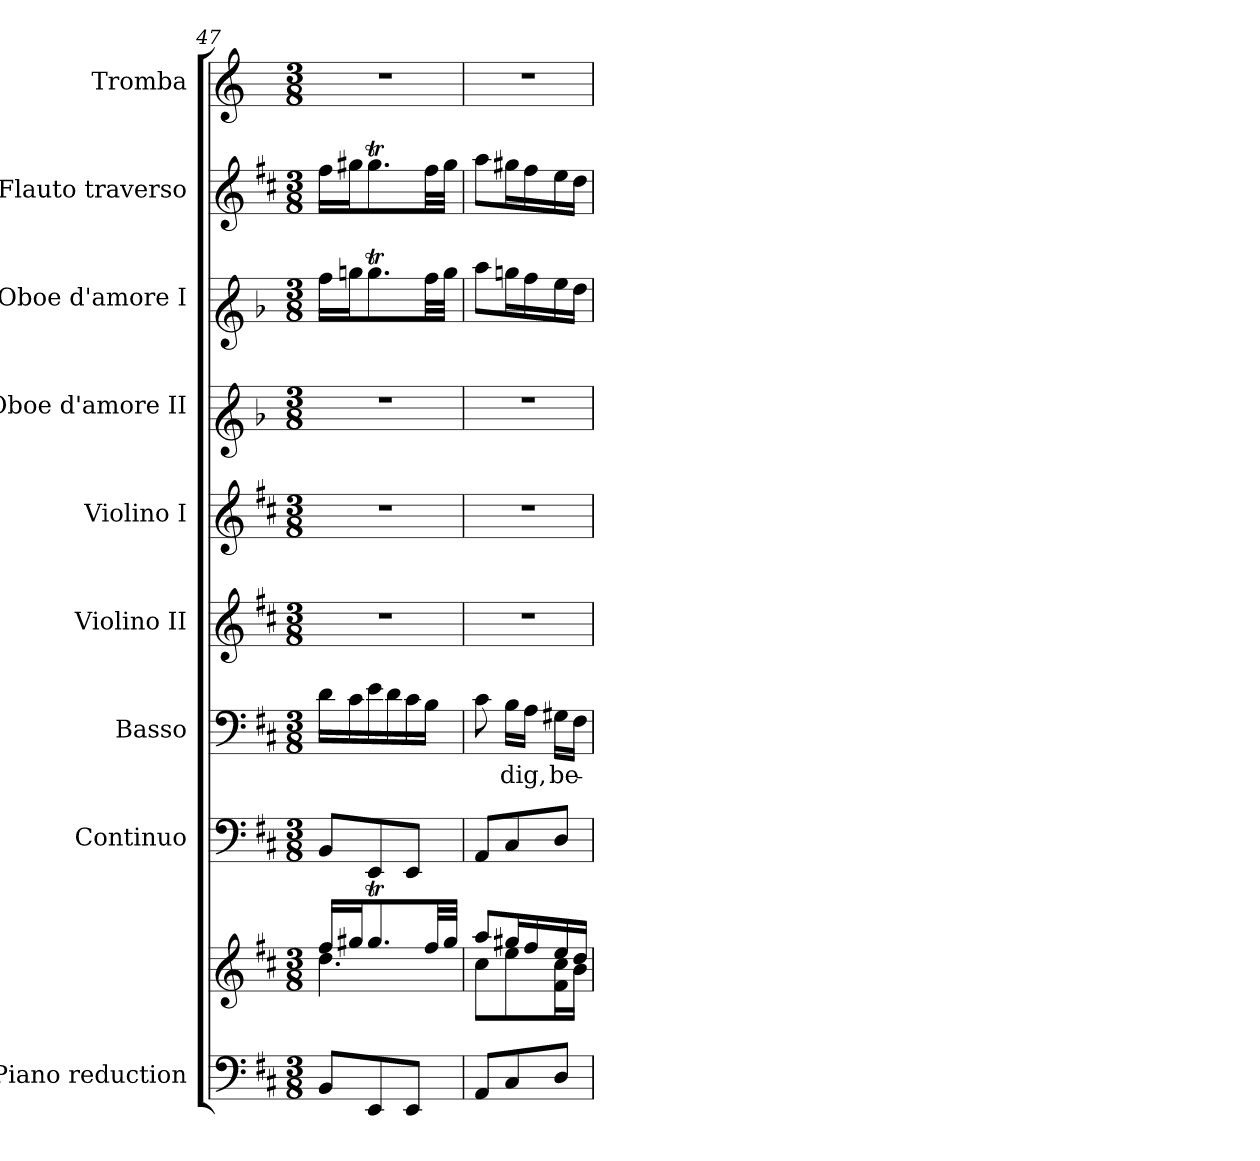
**kern	**kern	**kern	**kern	**text	**kern	**kern	**kern	**kern	**kern	**kern
*part9	*part9	*part8	*part7	*part7	*part6	*part5	*part4	*part3	*part2	*part1
*staff10	*staff9	*staff8	*staff7	*staff7	*staff6	*staff5	*staff4	*staff3	*staff2	*staff1
*I"Piano reduction	*	*I"Continuo	*I"Basso	*	*I"Violino II	*I"Violino I	*I"Oboe d'amore II	*I"Oboe d'amore I	*I"Flauto traverso	*I"Tromba
*I'Pno	*	*	*	*	*I'Vln	*I'Vln	*	*	*I'Fl	*
*clefF4	*clefG2	*clefF4	*clefF4	*	*clefG2	*clefG2	*clefG1	*clefG1	*clefG2	*clefG2
*	*	*	*	*	*	*	*ITrd2c3	*ITrd2c3	*	*ITrd-1c-2
*k[f#c#]	*k[f#c#]	*k[f#c#]	*k[f#c#]	*	*k[f#c#]	*k[f#c#]	*k[f#c#]	*k[f#c#]	*k[f#c#]	*k[f#c#]
*M3/8	*M3/8	*M3/8	*M3/8	*	*M3/8	*M3/8	*M3/8	*M3/8	*M3/8	*M3/8
=47	=47	=47	=47	=47	=47	=47	=47	=47	=47	=47
*	*^	*	*	*	*	*	*	*	*	*
8BB/L	16ff#/LL	4.dd\	8BB/L	16d\LL	.	4.r	4.r	4.r	16ff#\LL	16ff#\LL	4.r
.	16gg#X/J	.	.	16c#\	.	.	.	.	16gg#X\J	16gg#X\J	.
8EE/	8.gg#t/	.	8EE/	16e\	.	.	.	.	8.gg#t\	8.gg#t\	.
.	.	.	.	16d\	.	.	.	.	.	.	.
8EE/J	.	.	8EE/J	16c#\	.	.	.	.	.	.	.
.	32ff#/LL	.	.	16B\JJ	.	.	.	.	32ff#\LL	32ff#\LL	.
.	32gg#/JJJ	.	.	.	.	.	.	.	32gg#\JJJ	32gg#\JJJ	.
=48	=48	=48	=48	=48	=48	=48	=48	=48	=48	=48	=48
8AA/L	8aa/L	8cc#\L	8AA/L	8c#\	.	4.r	4.r	4.r	8aa\L	8aa\L	4.r
!	!	!	!	!	!LO:LY:b	!	!	!	!	!	!
8C#/	16gg#X/L	8ee\	8C#/	16B\LL	-dig,	.	.	.	16gg#X\L	16gg#X\L	.
.	16ff#/	.	.	16A\JJ	.	.	.	.	16ff#\	16ff#\	.
!	!	!	!	!	!LO:LY:b	!	!	!	!	!	!
8D/J	16ee/	16f#\ 16cc#\L	8D/J	16G#X\LL	be-	.	.	.	16ee\	16ee\	.
.	16dd/JJ	16b\JJ	.	16F#\JJ	.	.	.	.	16dd\JJ	16dd\JJ	.
*	*v	*v	*	*	*	*	*	*	*	*	*
=	=	=	=	=	=	=	=	=	=	=
*-	*-	*-	*-	*-	*-	*-	*-	*-	*-	*-
